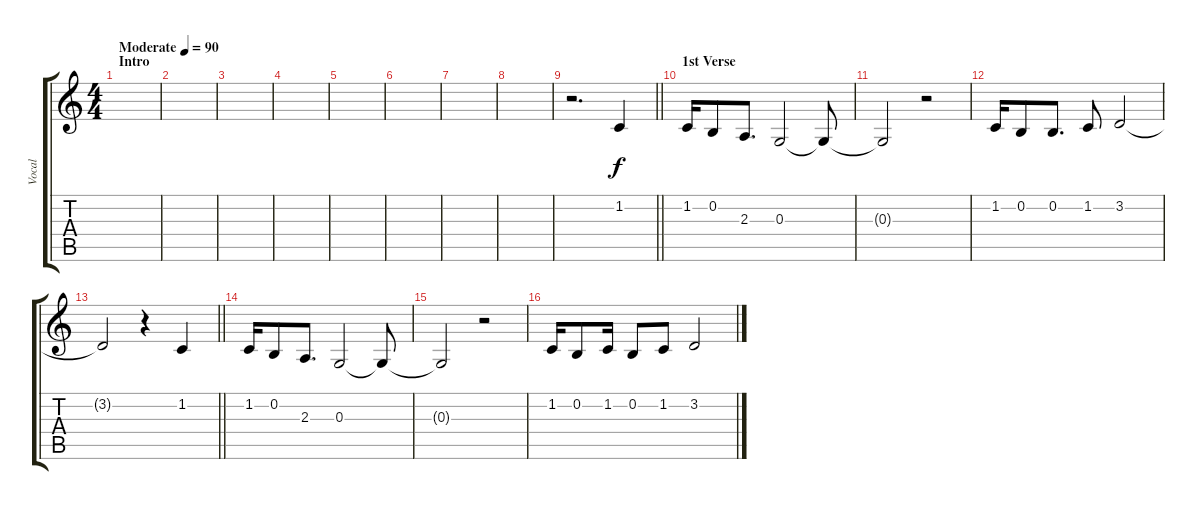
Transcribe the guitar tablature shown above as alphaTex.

\track ("Vocal" "Vocal") {instrument altosax}
\staff {score tabs}
\tuning (E4 B3 G3 D3 A2 E2) {hide}
\ts (4 4)
\section ("" "Intro")
\tempo (90 "Moderate")
\clef g2
\ks c
|
|
|
|
|
|
|
|
\barLineRight lightlight
r.2{d} 1.2.4 |
\section ("" "1st Verse")
1.2.16 0.2.8 2.3.8{d} 0.3.2 0.3{t}.8 |
0.3{t}.2 r.2 |
1.2.16 0.2.8 0.2.8{d} 1.2.8 3.2.2 |
\barLineRight lightlight
3.2{t}.2 r.4 1.2.4 |
1.2.16 0.2.8 2.3.8{d} 0.3.2 0.3{t}.8 |
0.3{t}.2 r.2 |
1.2.16 0.2.8 1.2.16 0.2.8 1.2.8 3.2.2
